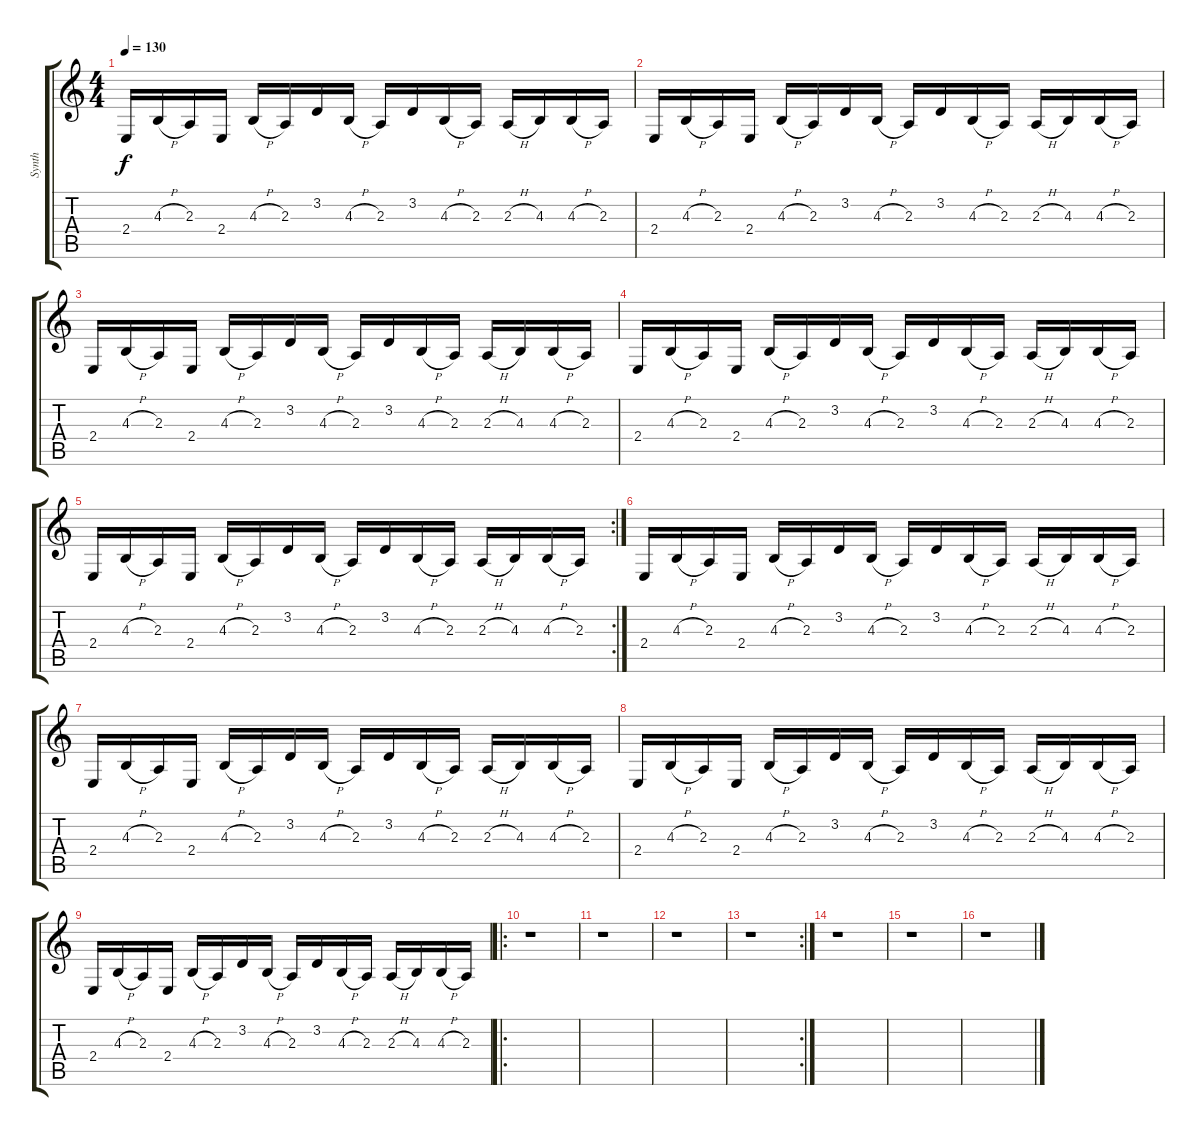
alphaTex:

\track ("Synth" "Synth") {instrument lead2sawtooth}
\staff {score tabs}
\tuning (E4 B3 G3 D3 A2 E2) {hide}
\ts (4 4)
\tempo 130
\clef g2
\ks c
2.4.16{dy f} 4.3{h}.16 2.3.16 2.4.16 4.3{h}.16 2.3.16 3.2.16 4.3{h}.16 2.3.16 3.2.16 4.3{h}.16 2.3.16 2.3{h}.16 4.3.16 4.3{h}.16 2.3.16 |
2.4.16 4.3{h}.16 2.3.16 2.4.16 4.3{h}.16 2.3.16 3.2.16 4.3{h}.16 2.3.16 3.2.16 4.3{h}.16 2.3.16 2.3{h}.16 4.3.16 4.3{h}.16 2.3.16 |
2.4.16 4.3{h}.16 2.3.16 2.4.16 4.3{h}.16 2.3.16 3.2.16 4.3{h}.16 2.3.16 3.2.16 4.3{h}.16 2.3.16 2.3{h}.16 4.3.16 4.3{h}.16 2.3.16 |
2.4.16 4.3{h}.16 2.3.16 2.4.16 4.3{h}.16 2.3.16 3.2.16 4.3{h}.16 2.3.16 3.2.16 4.3{h}.16 2.3.16 2.3{h}.16 4.3.16 4.3{h}.16 2.3.16 |
\rc 2
2.4.16 4.3{h}.16 2.3.16 2.4.16 4.3{h}.16 2.3.16 3.2.16 4.3{h}.16 2.3.16 3.2.16 4.3{h}.16 2.3.16 2.3{h}.16 4.3.16 4.3{h}.16 2.3.16 |
2.4.16 4.3{h}.16 2.3.16 2.4.16 4.3{h}.16 2.3.16 3.2.16 4.3{h}.16 2.3.16 3.2.16 4.3{h}.16 2.3.16 2.3{h}.16 4.3.16 4.3{h}.16 2.3.16 |
2.4.16 4.3{h}.16 2.3.16 2.4.16 4.3{h}.16 2.3.16 3.2.16 4.3{h}.16 2.3.16 3.2.16 4.3{h}.16 2.3.16 2.3{h}.16 4.3.16 4.3{h}.16 2.3.16 |
2.4.16 4.3{h}.16 2.3.16 2.4.16 4.3{h}.16 2.3.16 3.2.16 4.3{h}.16 2.3.16 3.2.16 4.3{h}.16 2.3.16 2.3{h}.16 4.3.16 4.3{h}.16 2.3.16 |
2.4.16 4.3{h}.16 2.3.16 2.4.16 4.3{h}.16 2.3.16 3.2.16 4.3{h}.16 2.3.16 3.2.16 4.3{h}.16 2.3.16 2.3{h}.16 4.3.16 4.3{h}.16 2.3.16 |
\ro
r.1 |
r.1 |
r.1 |
\rc 2
r.1 |
r.1 |
r.1 |
r.1
